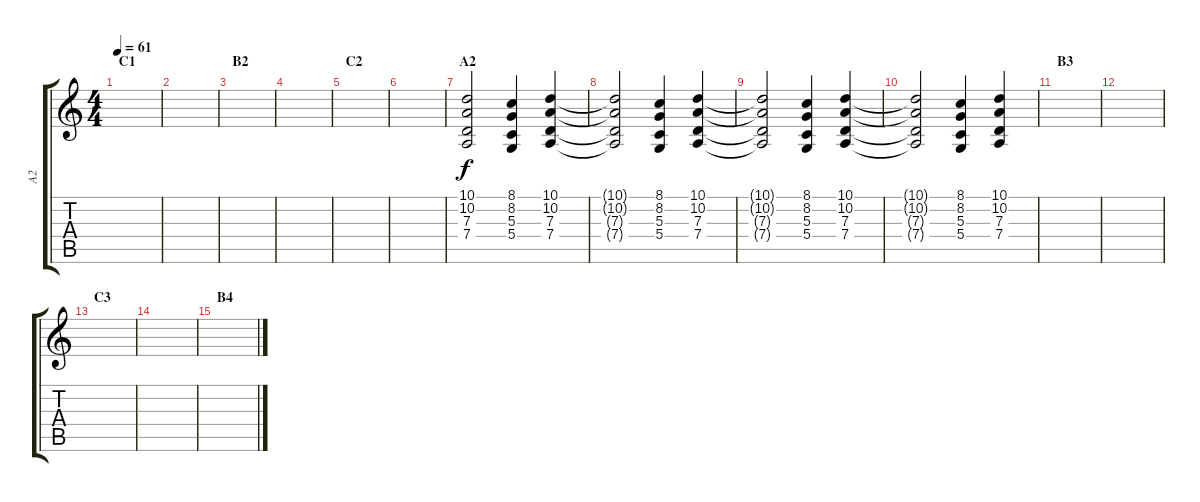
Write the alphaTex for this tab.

\track ("A2" "A2") {instrument accordion}
\staff {score tabs}
\tuning (E4 B3 G3 D3 A2 E2) {hide}
\ts (4 4)
\section ("" "C1")
\tempo 61
\clef g2
\ks c
|
|
\section ("" "B2")
|
|
\section ("" "C2")
|
|
\section ("" "A2")
(10.1 10.2 7.3 7.4).2 (8.1 8.2 5.3 5.4).4 (10.1 10.2 7.3 7.4).4 |
(10.1{t} 10.2{t} 7.3{t} 7.4{t}).2 (8.1 8.2 5.3 5.4).4 (10.1 10.2 7.3 7.4).4 |
(10.1{t} 10.2{t} 7.3{t} 7.4{t}).2 (8.1 8.2 5.3 5.4).4 (10.1 10.2 7.3 7.4).4 |
(10.1{t} 10.2{t} 7.3{t} 7.4{t}).2 (8.1 8.2 5.3 5.4).4 (10.1 10.2 7.3 7.4).4 |
\section ("" "B3")
|
|
\section ("" "C3")
|
|
\section ("" "B4")
